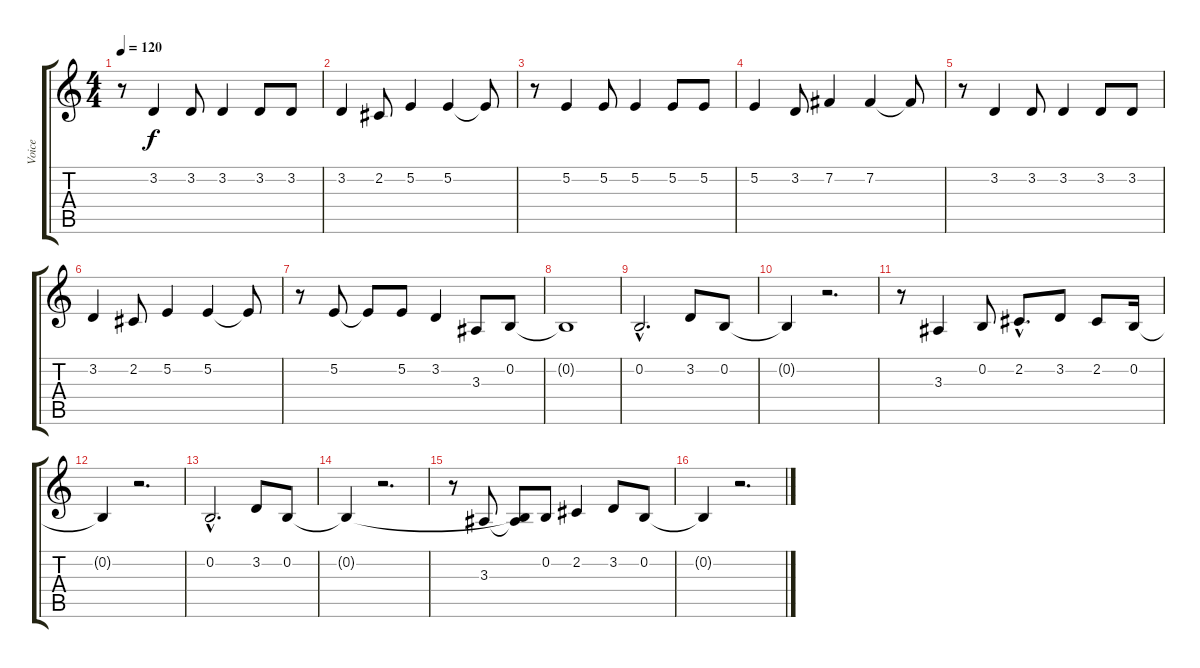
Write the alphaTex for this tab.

\track ("Voice" "Voice") {instrument pad7halo}
\staff {score tabs}
\tuning (E4 B3 G3 D3 A2 E2) {hide}
\ts (4 4)
\tempo 120
\clef g2
\ks c
r.8{dy f} 3.2.4 3.2.8 3.2.4 3.2.8 3.2.8 |
3.2.4 2.2.8 5.2.4 5.2.4 5.2{t}.8 |
r.8 5.2.4 5.2.8 5.2.4 5.2.8 5.2.8 |
5.2.4 3.2.8 7.2.4 7.2.4 7.2{t}.8 |
r.8 3.2.4 3.2.8 3.2.4 3.2.8 3.2.8 |
3.2.4 2.2.8 5.2.4 5.2.4 5.2{t}.8 |
r.8 5.2.8 5.2{t}.8 5.2.8 3.2.4 3.3.8 0.2.8 |
0.2{t}.1 |
0.2{hac}.2{d} 3.2.8 0.2.8 |
0.2{t}.4 r.2{d} |
r.8 3.3.4 0.2.8 2.2{hac}.8{d} 3.2.8 2.2.8 0.2.16 |
0.2{t}.4 r.2{d} |
0.2{hac}.2{d} 3.2.8 0.2.8 |
0.2{t}.4 r.2{d} |
r.8 3.3.8 (0.2{t} 3.3{t}).8 0.2.8 2.2.4 3.2.8 0.2.8 |
0.2{t}.4 r.2{d}
